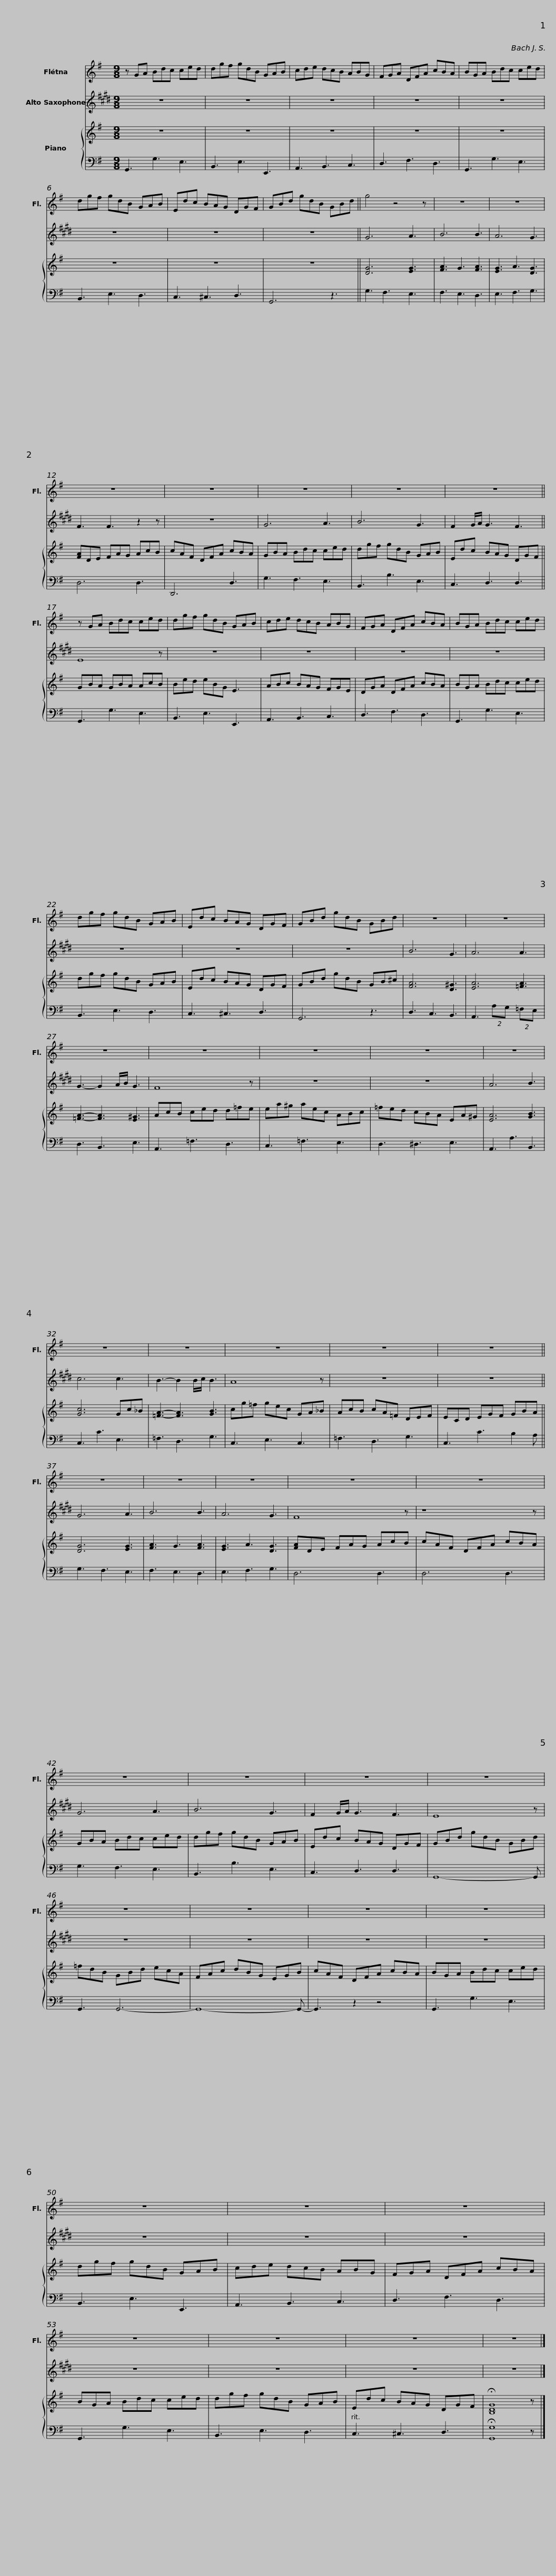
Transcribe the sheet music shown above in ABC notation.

X:1
%%score 1 2 { 3 | 4 }
L:1/8
M:9/8
I:linebreak $
K:G
V:1 treble
V:2 treble transpose=-9
V:3 treble
V:4 bass
V:1
 z GA Bdc ced | dgf gdB GAB | cde dcB ABG | FGA DFA cBA | BGA Bdc ced |$ %5
 dgf gdB GAB | Edc BAG DGF | GBd gdB GBd || g4 z4 z | z9 | %10
 z9 | z9 |$ z9 | z9 | z9 | %15
 z9 || z GA Bdc ced | dgf gdB GAB |$ cde dcB ABG | FGA DFA cBA | %20
 BGA Bdc ced | dgf gdB GAB | Edc BAG DGF | GBd gdB GBd |$ z9 | %25
 z9 | z9 | z9 |$ z9 | z9 | %30
 z9 | z9 | z9 | z9 |$ z9 | %35
 z9 || z9 | z9 | z9 | z9 | %40
 z9 |$ z9 | z9 | z9 | z9 | %45
 z9 |$ z9 | z9 | z9 | z9 | %50
 z9 | z9 |$ z9 | z9 | z9 | %55
 z9 |] %56
V:2
[K:E] z9 | z9 | z9 | z9 | z9 |$ %5
 z9 | z9 | z9 || G6 A3 | B6 B3 | %10
 A6 G3 | F3 F3 z2 z |$ z9 | G6 A3 | B6 G3 | %15
 F2 G/A/ G3 F3 || E8 z | z9 |$ z9 | z9 | %20
 z9 | z9 | z9 | z9 |$ B6 G3 | %25
 A6 A3 | G3- G2 A/B/ G3 | F8 z |$ z9 | z9 | %30
 A6 B3 | c6 c3 | B3- B2 B/c/ B3 | A8 z |$ z9 | %35
 z9 || G6 A3 | B6 B3 | A6 G3 | F8 z | %40
 z8 z |$ G6 A3 | B6 G3 | F2 G/A/ G3 F3 | E8 z | %45
 z9 |$ z9 | z9 | z9 | z9 | %50
 z9 | z9 |$ z9 | z9 | z9 | %55
 z9 |] %56
V:3
 z9 | z9 | z9 | z9 | z9 |$ %5
 z9 | z9 | z9 || [DG]6 [EG]3 | [FA]3 G3 [FA]3 | %10
 [EG]3 A3 [DG]3 | [FA]DE FAG AcB |$ cAF DFA cBA | GBA Bdc ced | dgf gdB GAB | %15
 Edc BAG DGF || GBA GBA AcB | Bed eBG E3 |$ ABc BAG FGE | DGA DFA cBA | %20
 BGA Bdc ced | dgf gdB GAB | Edc BAG DGF | GBd gdB GB^c |$ [FA]6 [D^G]3 | %25
 [EA]6 [=FA]3 | [=FA]3- [FA]3 [E^G]3 | AcB ced d=fe |$ ea^g aec ABc | =fed cBA EA^G | %30
 [EA]6 [GB]3 | [Gc]6 Gc_B | [=FA]3- [FA]3 [GB]3 | cg=f gec GA_B |$ AcB cA=F DEF | %35
 ECD EGF GBA || [DG]6 [EG]3 | [FA]3 G3 [FA]3 | [EG]3 A3 [DG]3 | [FA]DE FAG AcB | %40
 cAF DFA cBA |$ GBA Bdc ced | dgf gdB GAB | Edc BAG DGF | GBd gdB GBd | %45
 =fdB GBd ecA |$ FAc dBG EGB | cAF DFA cBA | BGA Bdc ced | dgf gdB GAB | %50
 cde dcB ABG | FGA DFA cBA |$ BGA Bdc ced | dgf gdB GAB | Edc BAG DGF | %55
 !fermata![B,DG]8 z |] %56
V:4
 G,,3 G,3 E,3 | B,,3 E,3 E,,3 | A,,3 B,,3 C,3 | D,3 F,3 D,3 | G,,3 G,3 E,3 |$ %5
 B,,3 E,3 D,3 | C,3 ^C,3 D,3 | G,,6 z3 || G,3 F,3 E,3 | F,3 E,3 D,3 | %10
 E,3 F,3 G,3 | D,6 D,3 |$ D,,6 D,3 | G,3 F,3 E,3 | B,,3 B,3 E,3 | %15
 C,3 D,3 D,3 || G,,3 G,3 E,3 | B,,3 E,3 E,,3 |$ A,,3 B,,3 C,3 | D,3 F,3 D,3 | %20
 G,,3 G,3 E,3 | B,,3 E,3 D,3 | C,3 ^C,3 D,3 | G,,6 z3 |$ D,3 C,3 B,,3 | %25
 A,,3 (2:3:2A,G, (2:3:2=F,E, | D,3 B,,3 E,3 | A,,3 =F,3 D,3 |$ C,3 =F,3 E,3 | D,3 ^D,3 E,3 | %30
 A,,3 A,3 B,,3 | C,3 C3 E,3 | =F,3 D,3 G,3 | C,3 E,3 C,3 |$ =F,3 D,3 G,3 | %35
 C,3 C3 B,2 A, || G,3 F,3 E,3 | F,3 E,3 D,3 | E,3 F,3 G,3 | D,6 D,3 | %40
 D,6 D,3 |$ G,3 F,3 E,3 | B,,3 B,3 E,3 | C,3 D,3 D,3 | G,,8- G,, | %45
 G,,3 G,,6- |$ G,,8- G,,- | G,,3 z2 z4 | G,,3 G,3 E,3 | B,,3 E,3 E,,3 | %50
 A,,3 B,,3 C,3 | D,3 F,3 D,3 |$ G,,3 G,3 E,3 | B,,3 E,3 D,3 | C,3 ^C,3 D,3 | %55
 !fermata![G,,G,]8 z |] %56
